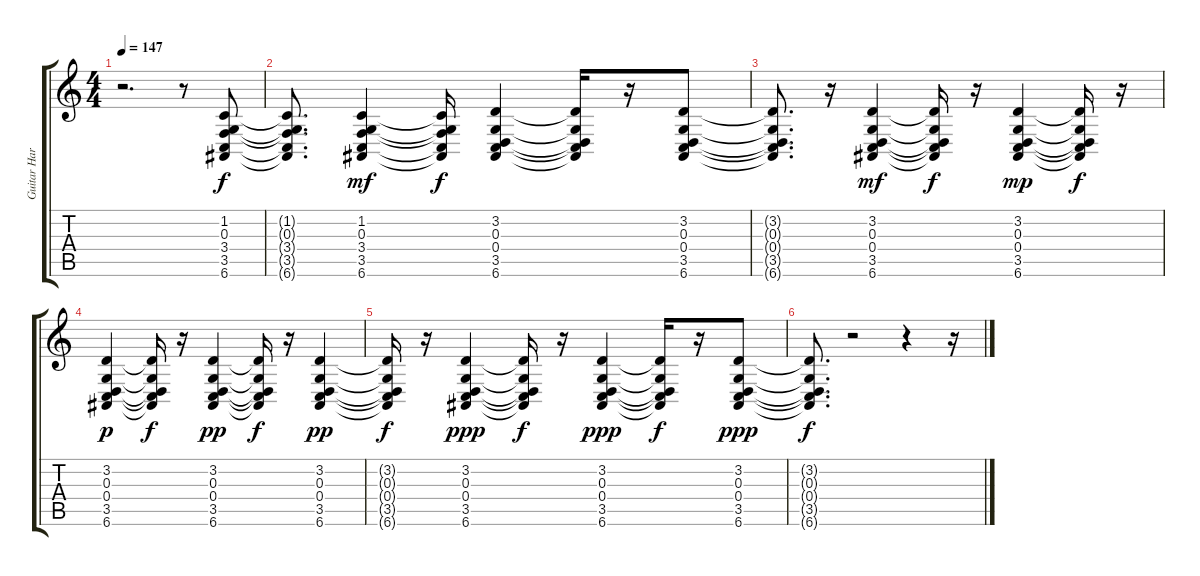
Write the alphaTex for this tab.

\track ("Guitar Harmonics" "Guitar Har") {instrument stringensemble1}
\staff {score tabs}
\tuning (E4 B3 G3 D3 A2 E2) {hide}
\ts (4 4)
\tempo 147
\clef g2
\ks c
r.2{d dy mf} r.8 (1.2 0.3 3.4 3.5 6.6).8{dy f} |
(1.2{t} 0.3{t} 3.4{t} 3.5{t} 6.6{t}).8{d} (1.2 0.3 3.4 3.5 6.6).4{dy mf} (1.2{t} 0.3{t} 3.4{t} 3.5{t} 6.6{t}).16{dy f} (3.2 0.3 0.4 3.5 6.6).4 (3.2{t} 0.3{t} 0.4{t} 3.5{t} 6.6{t}).16 r.16 (3.2 0.3 0.4 3.5 6.6).8 |
(3.2{t} 0.3{t} 0.4{t} 3.5{t} 6.6{t}).8{d} r.16 (3.2 0.3 0.4 3.5 6.6).4{dy mf} (3.2{t} 0.3{t} 0.4{t} 3.5{t} 6.6{t}).16{dy f} r.16 (3.2 0.3 0.4 3.5 6.6).4{dy mp} (3.2{t} 0.3{t} 0.4{t} 3.5{t} 6.6{t}).16{dy f} r.16 |
(3.2 0.3 0.4 3.5 6.6).4{dy p} (3.2{t} 0.3{t} 0.4{t} 3.5{t} 6.6{t}).16{dy f} r.16 (3.2 0.3 0.4 3.5 6.6).4{dy pp} (3.2{t} 0.3{t} 0.4{t} 3.5{t} 6.6{t}).16{dy f} r.16 (3.2 0.3 0.4 3.5 6.6).4{dy pp} |
(3.2{t} 0.3{t} 0.4{t} 3.5{t} 6.6{t}).16{dy f} r.16 (3.2 0.3 0.4 3.5 6.6).4{dy ppp} (3.2{t} 0.3{t} 0.4{t} 3.5{t} 6.6{t}).16{dy f} r.16 (3.2 0.3 0.4 3.5 6.6).4{dy ppp} (3.2{t} 0.3{t} 0.4{t} 3.5{t} 6.6{t}).16{dy f} r.16 (3.2 0.3 0.4 3.5 6.6).8{dy ppp} |
(3.2{t} 0.3{t} 0.4{t} 3.5{t} 6.6{t}).8{d dy f} r.2 r.4 r.16
